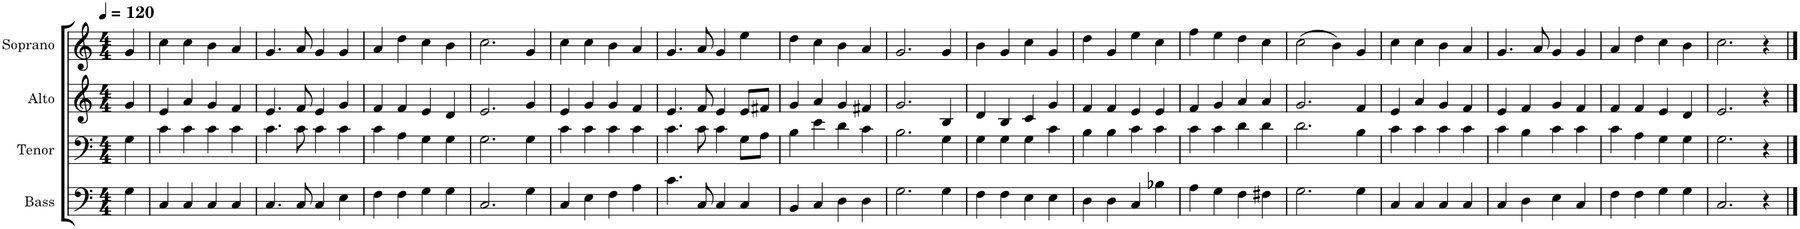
**kern	**kern	**kern	**kern
*part4	*part3	*part2	*part1
*staff4	*staff3	*staff2	*staff1
*I"Bass	*I"Tenor	*I"Alto	*I"Soprano
*I'B.	*I'T.	*I'A.	*I'S.
*clefF4	*clefF4	*clefG2	*clefG2
*k[]	*k[]	*k[]	*k[]
*M4/4	*M4/4	*M4/4	*M4/4
*MM120	*MM120	*MM120	*MM120
=	=	=	=
4G\	4G\	4g/	4g/
=1	=1	=1	=1
4C/	4c\	4e/	4cc\
4C/	4c\	4a/	4cc\
4C/	4c\	4g/	4b\
4C/	4c\	4f/	4a/
=2	=2	=2	=2
4.C/	4.c\	4.e/	4.g/
8C/	8c\	8f/	8a/
4C/	4c\	4e/	4g/
4E\	4c\	4g/	4g/
=3	=3	=3	=3
4F\	4c\	4f/	4a/
4F\	4A\	4f/	4dd\
4G\	4G\	4e/	4cc\
4G\	4G\	4d/	4b\
=4	=4	=4	=4
2.C/	2.G\	2.e/	2.cc\
4G\	4G\	4g/	4g/
=5	=5	=5	=5
4C/	4c\	4e/	4cc\
4E\	4c\	4g/	4cc\
4F\	4c\	4g/	4b\
4A\	4c\	4f/	4a/
=6	=6	=6	=6
4.c\	4.c\	4.e/	4.g/
8C/	8c\	8f/	8a/
4C/	4c\	4e/	4g/
4C/	8G\L	8e/L	4ee\
.	8A\J	8f#X/J	.
=7	=7	=7	=7
4BB/	4B\	4g/	4dd\
4C/	4e\	4a/	4cc\
4D\	4d\	4g/	4b\
4D\	4c\	4f#X/	4a/
=8	=8	=8	=8
2.G\	2.B\	2.g/	2.g/
4G\	4G\	4B/	4g/
=9	=9	=9	=9
4F\	4G\	4d/	4b\
4F\	4G\	4B/	4g/
4E\	4G\	4c/	4cc\
4E\	4c\	4g/	4g/
=10	=10	=10	=10
4D\	4B\	4f/	4dd\
4D\	4B\	4f/	4g/
4C/	4c\	4e/	4ee\
4B-X\	4c\	4e/	4cc\
=11	=11	=11	=11
4A\	4c\	4f/	4ff\
4G\	4c\	4g/	4ee\
4F\	4d\	4a/	4dd\
4F#X\	4d\	4a/	4cc\
=12	=12	=12	=12
2.G\	2.d\	2.g/	(2cc\
.	.	.	4b\)
4G\	4B\	4f/	4g/
=13	=13	=13	=13
4C/	4c\	4e/	4cc\
4C/	4c\	4a/	4cc\
4C/	4c\	4g/	4b\
4C/	4c\	4f/	4a/
=14	=14	=14	=14
4C/	4c\	4e/	4.g/
4D\	4B\	4f/	.
.	.	.	8a/
4E\	4c\	4g/	4g/
4C/	4c\	4f/	4g/
=15	=15	=15	=15
4F\	4c\	4f/	4a/
4F\	4A\	4f/	4dd\
4G\	4G\	4e/	4cc\
4G\	4G\	4d/	4b\
=16	=16	=16	=16
2.C/	2.G\	2.e/	2.cc\
4r	4r	4r	4r
==	==	==	==
*-	*-	*-	*-
